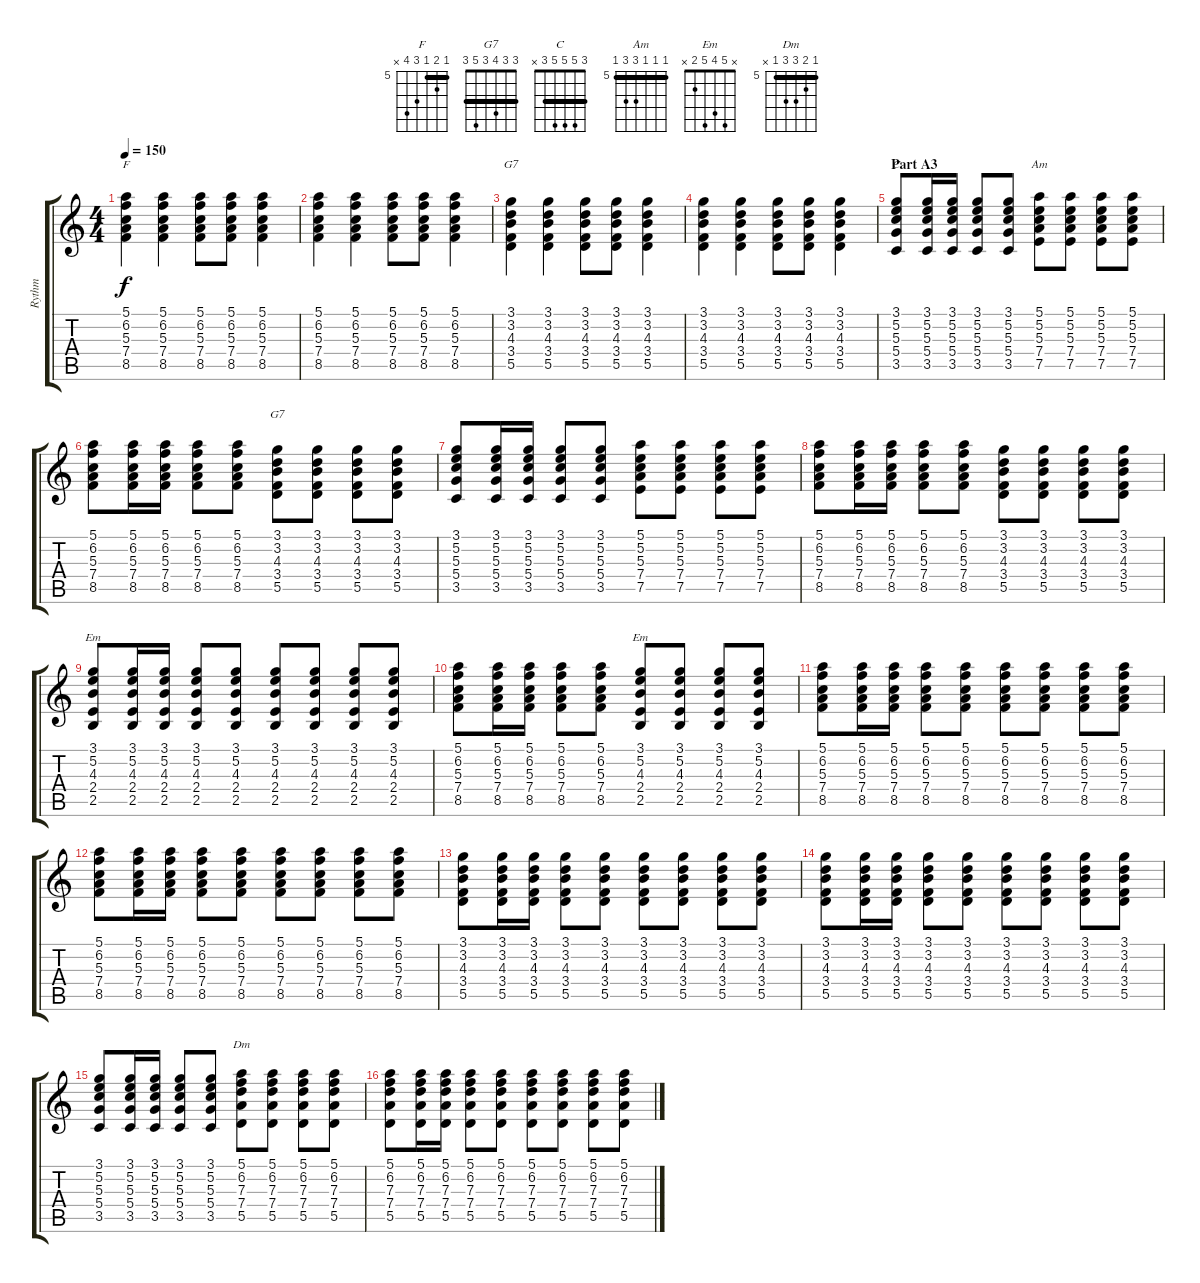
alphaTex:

\track ("Rythm" "Rythm") {instrument acousticguitarsteel}
\staff {score tabs}
\tuning (E4 B3 G3 D3 A2 E2) {hide}
\chord ("F" 5 6 5 7 8 x) {firstfret 5 barre 5}
\chord ("G7" 3 6 4 3 5 3) {firstfret 3 barre 3}
\chord ("C" 3 5 5 5 3 x) {barre 3}
\chord ("Am" 5 5 5 7 7 5) {firstfret 5 barre 5}
\chord ("G7" 3 3 4 3 5 3) {barre 3}
\chord ("Em" 3 5 4 2 2 0) {barre 2}
\chord ("Em" x 5 4 5 2 x)
\chord ("Dm" 5 6 7 7 5 x) {firstfret 5 barre 5}
\ts (4 4)
\tempo 150
\clef g2
\ks c
(5.1 6.2 5.3 7.4 8.5).4{ch "F" dy f} (5.1 6.2 5.3 7.4 8.5).4 (5.1 6.2 5.3 7.4 8.5).8 (5.1 6.2 5.3 7.4 8.5).8 (5.1 6.2 5.3 7.4 8.5).4 |
(5.1 6.2 5.3 7.4 8.5).4 (5.1 6.2 5.3 7.4 8.5).4 (5.1 6.2 5.3 7.4 8.5).8 (5.1 6.2 5.3 7.4 8.5).8 (5.1 6.2 5.3 7.4 8.5).4 |
(3.1 3.2 4.3 3.4 5.5).4{ch "G7"} (3.1 3.2 4.3 3.4 5.5).4 (3.1 3.2 4.3 3.4 5.5).8 (3.1 3.2 4.3 3.4 5.5).8 (3.1 3.2 4.3 3.4 5.5).4 |
(3.1 3.2 4.3 3.4 5.5).4 (3.1 3.2 4.3 3.4 5.5).4 (3.1 3.2 4.3 3.4 5.5).8 (3.1 3.2 4.3 3.4 5.5).8 (3.1 3.2 4.3 3.4 5.5).4 |
\section ("" "Part A3")
(3.1 5.2 5.3 5.4 3.5).8{ch "C"} (3.1 5.2 5.3 5.4 3.5).16 (3.1 5.2 5.3 5.4 3.5).16 (3.1 5.2 5.3 5.4 3.5).8 (3.1 5.2 5.3 5.4 3.5).8 (5.1 5.2 5.3 7.4 7.5).8{ch "Am"} (5.1 5.2 5.3 7.4 7.5).8 (5.1 5.2 5.3 7.4 7.5).8 (5.1 5.2 5.3 7.4 7.5).8 |
(5.1 6.2 5.3 7.4 8.5).8 (5.1 6.2 5.3 7.4 8.5).16 (5.1 6.2 5.3 7.4 8.5).16 (5.1 6.2 5.3 7.4 8.5).8 (5.1 6.2 5.3 7.4 8.5).8 (3.1 3.2 4.3 3.4 5.5).8{ch "G7"} (3.1 3.2 4.3 3.4 5.5).8 (3.1 3.2 4.3 3.4 5.5).8 (3.1 3.2 4.3 3.4 5.5).8 |
(3.1 5.2 5.3 5.4 3.5).8 (3.1 5.2 5.3 5.4 3.5).16 (3.1 5.2 5.3 5.4 3.5).16 (3.1 5.2 5.3 5.4 3.5).8 (3.1 5.2 5.3 5.4 3.5).8 (5.1 5.2 5.3 7.4 7.5).8 (5.1 5.2 5.3 7.4 7.5).8 (5.1 5.2 5.3 7.4 7.5).8 (5.1 5.2 5.3 7.4 7.5).8 |
(5.1 6.2 5.3 7.4 8.5).8 (5.1 6.2 5.3 7.4 8.5).16 (5.1 6.2 5.3 7.4 8.5).16 (5.1 6.2 5.3 7.4 8.5).8 (5.1 6.2 5.3 7.4 8.5).8 (3.1 3.2 4.3 3.4 5.5).8 (3.1 3.2 4.3 3.4 5.5).8 (3.1 3.2 4.3 3.4 5.5).8 (3.1 3.2 4.3 3.4 5.5).8 |
(3.1 5.2 4.3 2.4 2.5).8{ch "Em"} (3.1 5.2 4.3 2.4 2.5).16 (3.1 5.2 4.3 2.4 2.5).16 (3.1 5.2 4.3 2.4 2.5).8 (3.1 5.2 4.3 2.4 2.5).8 (3.1 5.2 4.3 2.4 2.5).8 (3.1 5.2 4.3 2.4 2.5).8 (3.1 5.2 4.3 2.4 2.5).8 (3.1 5.2 4.3 2.4 2.5).8 |
(5.1 6.2 5.3 7.4 8.5).8 (5.1 6.2 5.3 7.4 8.5).16 (5.1 6.2 5.3 7.4 8.5).16 (5.1 6.2 5.3 7.4 8.5).8 (5.1 6.2 5.3 7.4 8.5).8 (3.1 5.2 4.3 2.4 2.5).8{ch "Em"} (3.1 5.2 4.3 2.4 2.5).8 (3.1 5.2 4.3 2.4 2.5).8 (3.1 5.2 4.3 2.4 2.5).8 |
(5.1 6.2 5.3 7.4 8.5).8 (5.1 6.2 5.3 7.4 8.5).16 (5.1 6.2 5.3 7.4 8.5).16 (5.1 6.2 5.3 7.4 8.5).8 (5.1 6.2 5.3 7.4 8.5).8 (5.1 6.2 5.3 7.4 8.5).8 (5.1 6.2 5.3 7.4 8.5).8 (5.1 6.2 5.3 7.4 8.5).8 (5.1 6.2 5.3 7.4 8.5).8 |
(5.1 6.2 5.3 7.4 8.5).8 (5.1 6.2 5.3 7.4 8.5).16 (5.1 6.2 5.3 7.4 8.5).16 (5.1 6.2 5.3 7.4 8.5).8 (5.1 6.2 5.3 7.4 8.5).8 (5.1 6.2 5.3 7.4 8.5).8 (5.1 6.2 5.3 7.4 8.5).8 (5.1 6.2 5.3 7.4 8.5).8 (5.1 6.2 5.3 7.4 8.5).8 |
(3.1 3.2 4.3 3.4 5.5).8 (3.1 3.2 4.3 3.4 5.5).16 (3.1 3.2 4.3 3.4 5.5).16 (3.1 3.2 4.3 3.4 5.5).8 (3.1 3.2 4.3 3.4 5.5).8 (3.1 3.2 4.3 3.4 5.5).8 (3.1 3.2 4.3 3.4 5.5).8 (3.1 3.2 4.3 3.4 5.5).8 (3.1 3.2 4.3 3.4 5.5).8 |
(3.1 3.2 4.3 3.4 5.5).8 (3.1 3.2 4.3 3.4 5.5).16 (3.1 3.2 4.3 3.4 5.5).16 (3.1 3.2 4.3 3.4 5.5).8 (3.1 3.2 4.3 3.4 5.5).8 (3.1 3.2 4.3 3.4 5.5).8 (3.1 3.2 4.3 3.4 5.5).8 (3.1 3.2 4.3 3.4 5.5).8 (3.1 3.2 4.3 3.4 5.5).8 |
(3.1 5.2 5.3 5.4 3.5).8 (3.1 5.2 5.3 5.4 3.5).16 (3.1 5.2 5.3 5.4 3.5).16 (3.1 5.2 5.3 5.4 3.5).8 (3.1 5.2 5.3 5.4 3.5).8 (5.1 6.2 7.3 7.4 5.5).8{ch "Dm"} (5.1 6.2 7.3 7.4 5.5).8 (5.1 6.2 7.3 7.4 5.5).8 (5.1 6.2 7.3 7.4 5.5).8 |
(5.1 6.2 7.3 7.4 5.5).8 (5.1 6.2 7.3 7.4 5.5).16 (5.1 6.2 7.3 7.4 5.5).16 (5.1 6.2 7.3 7.4 5.5).8 (5.1 6.2 7.3 7.4 5.5).8 (5.1 6.2 7.3 7.4 5.5).8 (5.1 6.2 7.3 7.4 5.5).8 (5.1 6.2 7.3 7.4 5.5).8 (5.1 6.2 7.3 7.4 5.5).8
